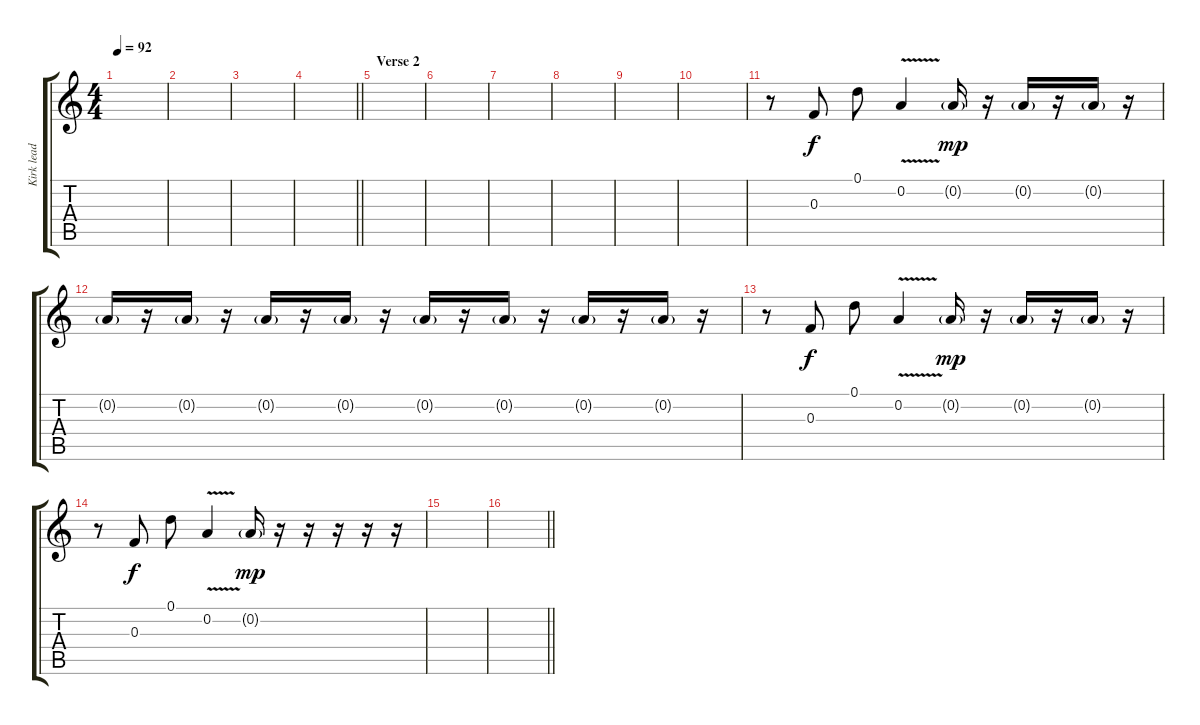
\track ("Kirk lead" "Kirk lead") {instrument distortionguitar}
\staff {score tabs}
\tuning (D4 A3 F3 C3 G2 D2) {hide}
\ts (4 4)
\tempo 92
\clef g2
\ks c
|
|
|
\barLineRight lightlight
|
\section ("" "Verse 2")
|
|
|
|
|
|
r.8 0.3.8{volume 8} 0.1.8 0.2{v}.4 0.2{g}.16{dy mp volume 0} r.16 0.2{g}.16 r.16 0.2{g}.16 r.16 |
0.2{g}.16 r.16 0.2{g}.16 r.16 0.2{g}.16 r.16 0.2{g}.16 r.16 0.2{g}.16 r.16 0.2{g}.16 r.16 0.2{g}.16 r.16 0.2{g}.16 r.16 |
r.8 0.3.8{dy f volume 8} 0.1.8 0.2{v}.4 0.2{g}.16{dy mp volume 0} r.16 0.2{g}.16 r.16 0.2{g}.16 r.16 |
r.8 0.3.8{dy f volume 8} 0.1.8 0.2{v}.4 0.2{g}.16{dy mp} r.16 r.16 r.16 r.16 r.16 |
|
\barLineRight lightlight
